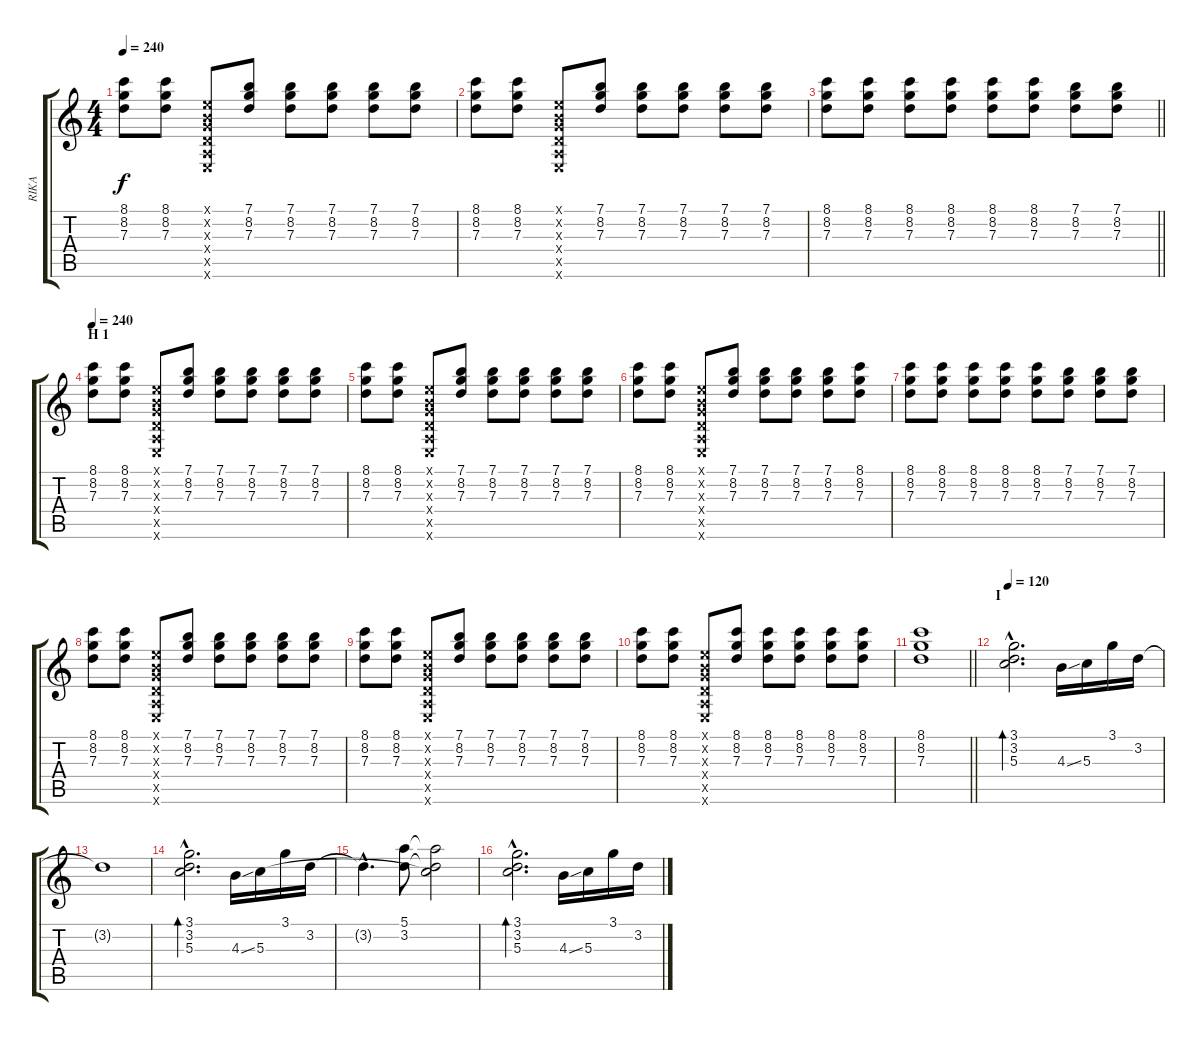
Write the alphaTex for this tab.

\track ("RIKA" "RIKA") {instrument distortionguitar}
\staff {score tabs}
\tuning (E4 B3 G3 D3 A2 E2) {hide}
\ts (4 4)
\tempo 240
\clef g2
\ks c
(8.1 8.2 7.3).8{dy f} (8.1 8.2 7.3).8 (0.1{x} 0.2{x} 0.3{x} 0.4{x} 0.5{x} 0.6{x}).8 (7.1 8.2 7.3).8 (7.1 8.2 7.3).8 (7.1 8.2 7.3).8 (7.1 8.2 7.3).8 (7.1 8.2 7.3).8 |
(8.1 8.2 7.3).8 (8.1 8.2 7.3).8 (0.1{x} 0.2{x} 0.3{x} 0.4{x} 0.5{x} 0.6{x}).8 (7.1 8.2 7.3).8 (7.1 8.2 7.3).8 (7.1 8.2 7.3).8 (7.1 8.2 7.3).8 (7.1 8.2 7.3).8 |
\barLineRight lightlight
(8.1 8.2 7.3).8 (8.1 8.2 7.3).8 (8.1 8.2 7.3).8 (8.1 8.2 7.3).8 (8.1 8.2 7.3).8 (8.1 8.2 7.3).8 (7.1 8.2 7.3).8 (7.1 8.2 7.3).8 |
\section ("" "H 1")
\tempo 240
(8.1 8.2 7.3).8{volume 8 balance 13 instrument distortionguitar} (8.1 8.2 7.3).8 (0.1{x} 0.2{x} 0.3{x} 0.4{x} 0.5{x} 0.6{x}).8 (7.1 8.2 7.3).8 (7.1 8.2 7.3).8 (7.1 8.2 7.3).8 (7.1 8.2 7.3).8 (7.1 8.2 7.3).8 |
(8.1 8.2 7.3).8 (8.1 8.2 7.3).8 (0.1{x} 0.2{x} 0.3{x} 0.4{x} 0.5{x} 0.6{x}).8 (7.1 8.2 7.3).8 (7.1 8.2 7.3).8 (7.1 8.2 7.3).8 (7.1 8.2 7.3).8 (7.1 8.2 7.3).8 |
(8.1 8.2 7.3).8 (8.1 8.2 7.3).8 (0.1{x} 0.2{x} 0.3{x} 0.4{x} 0.5{x} 0.6{x}).8 (7.1 8.2 7.3).8 (7.1 8.2 7.3).8 (7.1 8.2 7.3).8 (7.1 8.2 7.3).8 (8.1 8.2 7.3).8 |
(8.1 8.2 7.3).8 (8.1 8.2 7.3).8 (8.1 8.2 7.3).8 (8.1 8.2 7.3).8 (8.1 8.2 7.3).8 (7.1 8.2 7.3).8 (7.1 8.2 7.3).8 (7.1 8.2 7.3).8 |
(8.1 8.2 7.3).8 (8.1 8.2 7.3).8 (0.1{x} 0.2{x} 0.3{x} 0.4{x} 0.5{x} 0.6{x}).8 (7.1 8.2 7.3).8 (7.1 8.2 7.3).8 (7.1 8.2 7.3).8 (7.1 8.2 7.3).8 (7.1 8.2 7.3).8 |
(8.1 8.2 7.3).8 (8.1 8.2 7.3).8 (0.1{x} 0.2{x} 0.3{x} 0.4{x} 0.5{x} 0.6{x}).8 (7.1 8.2 7.3).8 (7.1 8.2 7.3).8 (7.1 8.2 7.3).8 (7.1 8.2 7.3).8 (7.1 8.2 7.3).8 |
(8.1 8.2 7.3).8 (8.1 8.2 7.3).8 (0.1{x} 0.2{x} 0.3{x} 0.4{x} 0.5{x} 0.6{x}).8 (8.1 8.2 7.3).8 (8.1 8.2 7.3).8 (8.1 8.2 7.3).8 (8.1 8.2 7.3).8 (8.1 8.2 7.3).8 |
\barLineRight lightlight
(8.1 8.2 7.3).1 |
\section ("" "I")
\tempo 120
(3.1{hac} 3.2{hac} 5.3{hac}).2{d bd 120 volume 12 balance 8 instrument electricguitarclean} 4.3{ss}.16 5.3.16 3.1.16 3.2.16 |
3.2{t}.1 |
(3.1{hac} 3.2{hac} 5.3{hac}).2{d bd 120} 4.3{ss}.16 5.3.16 3.1.16 3.2.16 |
3.2{hac t}.4{d} (5.1 3.2).8 (5.1{t} 3.2{t} 5.3{t}).2 |
(3.1{hac} 3.2{hac} 5.3{hac}).2{d bd 120} 4.3{ss}.16 5.3.16 3.1.16 3.2.16
